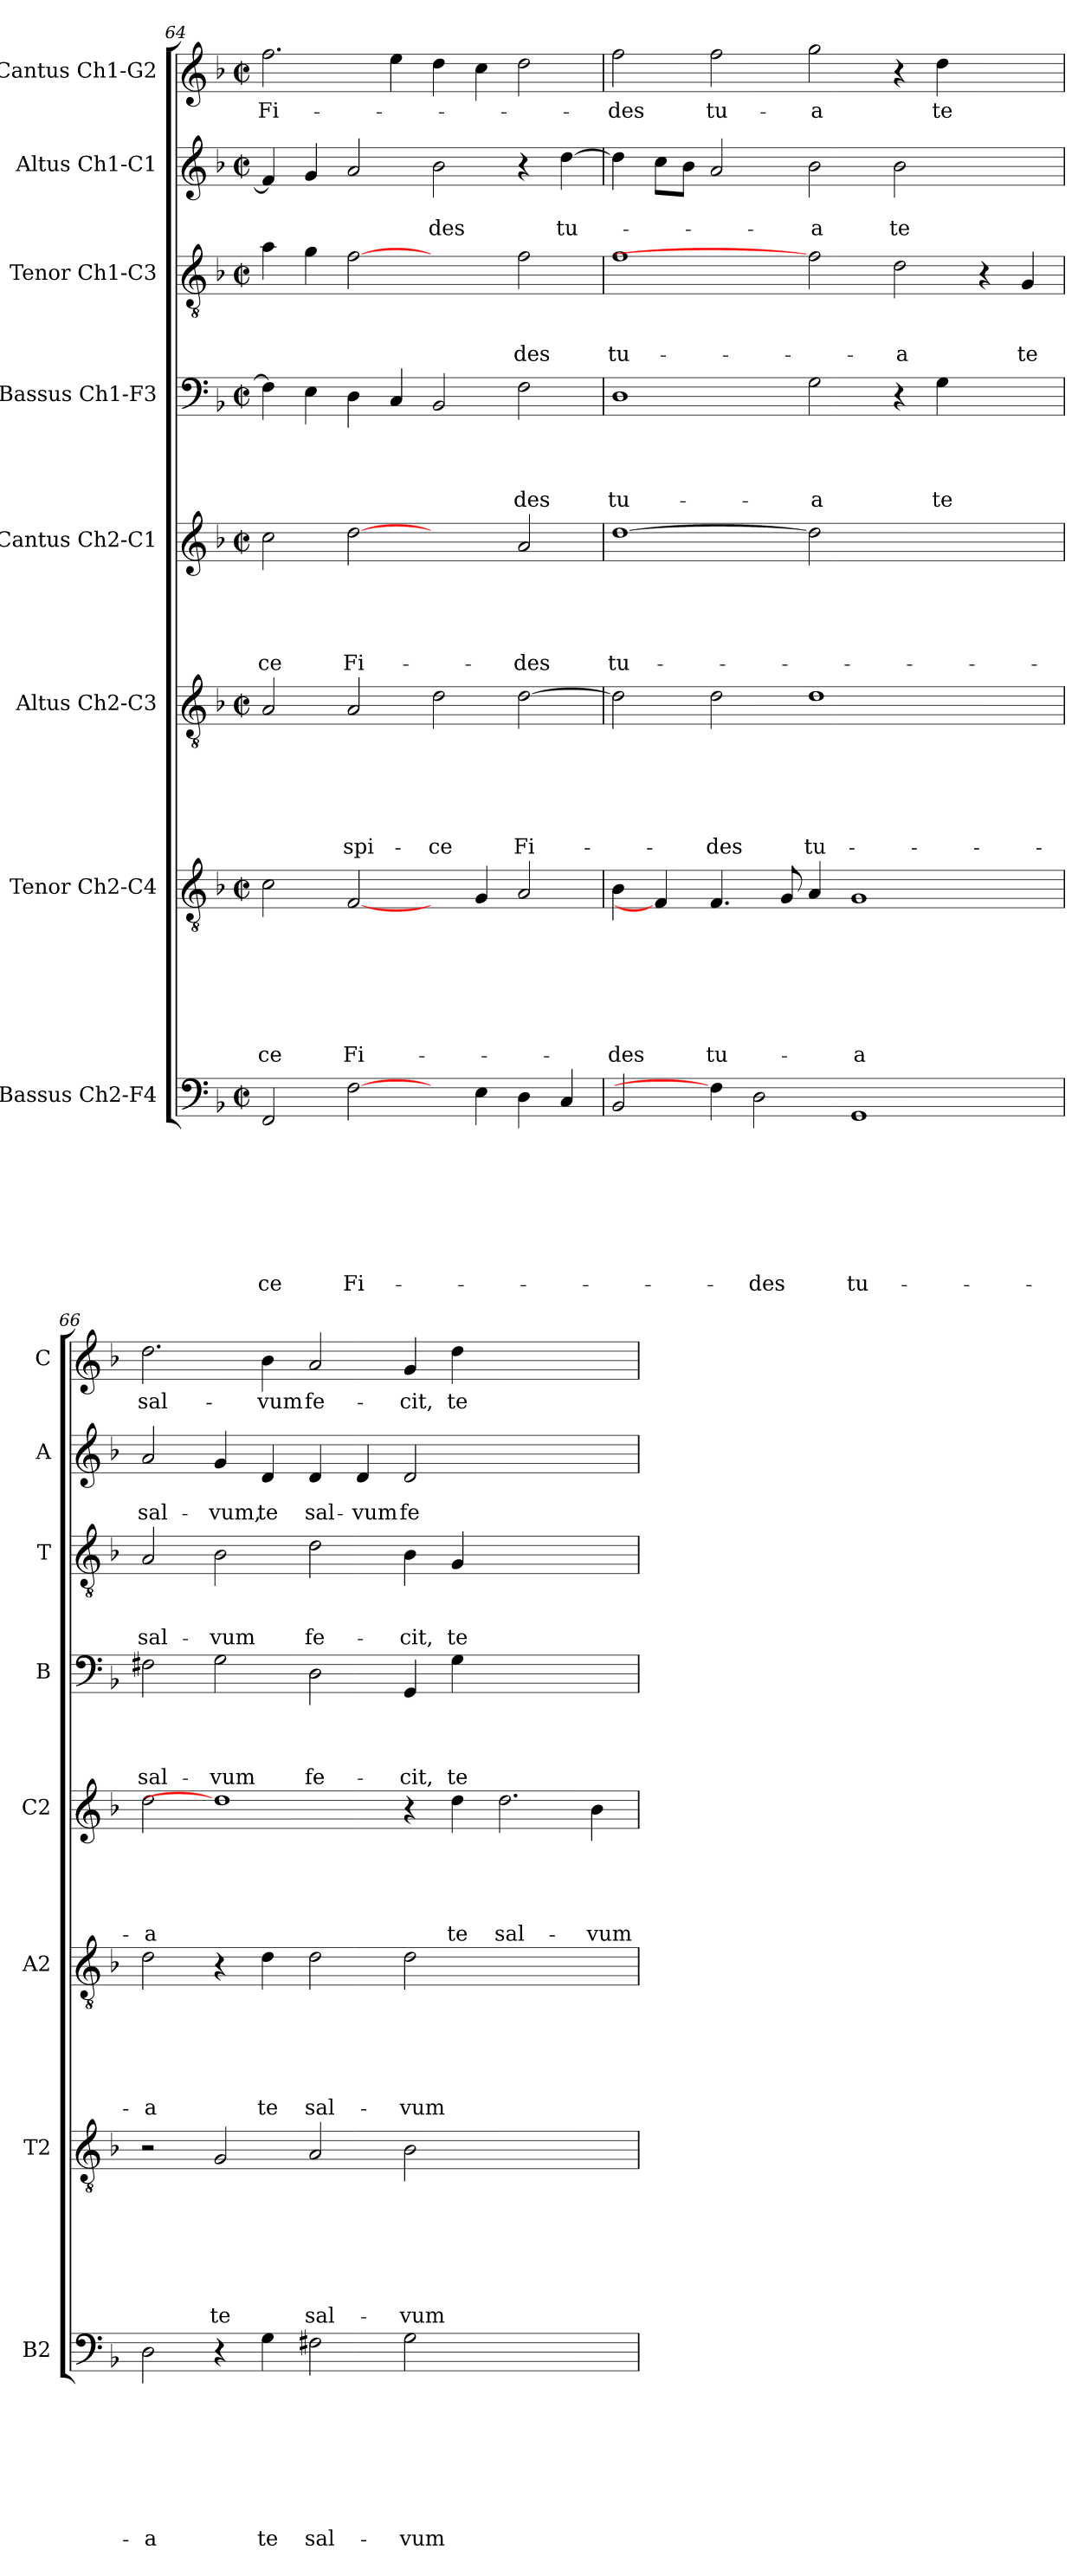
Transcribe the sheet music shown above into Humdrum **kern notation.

**kern	**text	**text	**text	**text	**text	**text	**text	**text	**kern	**text	**text	**text	**text	**text	**text	**text	**kern	**text	**text	**text	**text	**text	**text	**kern	**text	**text	**text	**text	**text	**kern	**text	**text	**text	**text	**kern	**text	**text	**text	**kern	**text	**text	**kern	**text
*part8	*part8	*part8	*part8	*part8	*part8	*part8	*part8	*part8	*part7	*part7	*part7	*part7	*part7	*part7	*part7	*part7	*part6	*part6	*part6	*part6	*part6	*part6	*part6	*part5	*part5	*part5	*part5	*part5	*part5	*part4	*part4	*part4	*part4	*part4	*part3	*part3	*part3	*part3	*part2	*part2	*part2	*part1	*part1
*staff8	*staff8	*staff8	*staff8	*staff8	*staff8	*staff8	*staff8	*staff8	*staff7	*staff7	*staff7	*staff7	*staff7	*staff7	*staff7	*staff7	*staff6	*staff6	*staff6	*staff6	*staff6	*staff6	*staff6	*staff5	*staff5	*staff5	*staff5	*staff5	*staff5	*staff4	*staff4	*staff4	*staff4	*staff4	*staff3	*staff3	*staff3	*staff3	*staff2	*staff2	*staff2	*staff1	*staff1
*I"Bassus Ch2-F4	*	*	*	*	*	*	*	*	*I"Tenor Ch2-C4	*	*	*	*	*	*	*	*I"Altus Ch2-C3	*	*	*	*	*	*	*I"Cantus Ch2-C1	*	*	*	*	*	*I"Bassus Ch1-F3	*	*	*	*	*I"Tenor Ch1-C3	*	*	*	*I"Altus Ch1-C1	*	*	*I"Cantus Ch1-G2	*
*I'B2	*	*	*	*	*	*	*	*	*I'T2	*	*	*	*	*	*	*	*I'A2	*	*	*	*	*	*	*I'C2	*	*	*	*	*	*I'B	*	*	*	*	*I'T	*	*	*	*I'A	*	*	*I'C	*
*clefF4	*	*	*	*	*	*	*	*	*clefGv2	*	*	*	*	*	*	*	*clefGv2	*	*	*	*	*	*	*clefG2	*	*	*	*	*	*clefF4	*	*	*	*	*clefGv2	*	*	*	*clefG2	*	*	*clefG2	*
*k[b-]	*	*	*	*	*	*	*	*	*k[b-]	*	*	*	*	*	*	*	*k[b-]	*	*	*	*	*	*	*k[b-]	*	*	*	*	*	*k[b-]	*	*	*	*	*k[b-]	*	*	*	*k[b-]	*	*	*k[b-]	*
*F:	*	*	*	*	*	*	*	*	*F:	*	*	*	*	*	*	*	*F:	*	*	*	*	*	*	*F:	*	*	*	*	*	*F:	*	*	*	*	*F:	*	*	*	*F:	*	*	*F:	*
*M2/2	*	*	*	*	*	*	*	*	*M2/2	*	*	*	*	*	*	*	*M2/2	*	*	*	*	*	*	*M2/2	*	*	*	*	*	*M2/2	*	*	*	*	*M2/2	*	*	*	*M2/2	*	*	*M2/2	*
*met(c|)	*	*	*	*	*	*	*	*	*met(c|)	*	*	*	*	*	*	*	*met(c|)	*	*	*	*	*	*	*met(c|)	*	*	*	*	*	*met(c|)	*	*	*	*	*met(c|)	*	*	*	*met(c|)	*	*	*met(c|)	*
=64	=64	=64	=64	=64	=64	=64	=64	=64	=64	=64	=64	=64	=64	=64	=64	=64	=64	=64	=64	=64	=64	=64	=64	=64	=64	=64	=64	=64	=64	=64	=64	=64	=64	=64	=64	=64	=64	=64	=64	=64	=64	=64	=64
!	!	!	!	!	!	!	!	!LO:LY:b	!	!	!	!	!	!	!	!LO:LY:b	!	!	!	!	!	!	!	!	!	!	!	!	!LO:LY:b	!	!	!	!	!	!	!	!	!	!	!	!	!	!LO:LY:b
2FF/	.	.	.	.	.	.	.	-ce	2c\	.	.	.	.	.	.	-ce	2A/	.	.	.	.	.	.	2cc\	.	.	.	.	-ce	4F\]	.	.	.	.	4a\	.	.	.	4f/]	.	.	2.ff\	Fi-
.	.	.	.	.	.	.	.	.	.	.	.	.	.	.	.	.	.	.	.	.	.	.	.	.	.	.	.	.	.	4E\	.	.	.	.	4g\	.	.	.	4g/	.	.	.	.
!	!	!	!	!	!	!	!	!LO:LY:b	!	!	!	!	!	!	!	!LO:LY:b	!	!	!	!	!	!	!LO:LY:b	!	!	!	!	!	!LO:LY:b	!	!	!	!	!	!	!	!	!	!	!	!	!	!
[2F\	.	.	.	.	.	.	.	Fi-	[2F/	.	.	.	.	.	.	Fi-	2A/	.	.	.	.	.	-spi-	[2dd	.	.	.	.	Fi-	4D\	.	.	.	.	[2f	.	.	.	2a/	.	.	.	.
.	.	.	.	.	.	.	.	.	.	.	.	.	.	.	.	.	.	.	.	.	.	.	.	.	.	.	.	.	.	4C/	.	.	.	.	.	.	.	.	.	.	.	4ee\	.
!	!	!	!	!	!	!	!	!	!	!	!	!	!	!	!	!	!	!	!	!	!	!	!LO:LY:b	!	!	!	!	!	!	!	!	!	!	!	!	!	!	!	!	!	!LO:LY:b	!	!
4ryy	.	.	.	.	.	.	.	.	4ryy	.	.	.	.	.	.	.	2d\	.	.	.	.	.	-ce	2ryy	.	.	.	.	.	2BB-/	.	.	.	.	2ryy	.	.	.	2b-\	.	-des	4dd\	.
4E\	.	.	.	.	.	.	.	.	4G/	.	.	.	.	.	.	.	.	.	.	.	.	.	.	.	.	.	.	.	.	.	.	.	.	.	.	.	.	.	.	.	.	4cc\	.
!	!	!	!	!	!	!	!	!	!	!	!	!	!	!	!	!	!	!	!	!	!	!	!LO:LY:b	!	!	!	!	!	!LO:LY:b	!	!	!	!	!LO:LY:b	!	!	!	!LO:LY:b	!	!	!	!	!
4D\	.	.	.	.	.	.	.	.	2A/	.	.	.	.	.	.	.	[2d\	.	.	.	.	.	Fi-	2a/	.	.	.	.	-des	2F\	.	.	.	-des	2f\	.	.	-des	4r	.	.	2dd\	.
!	!	!	!	!	!	!	!	!	!	!	!	!	!	!	!	!	!	!	!	!	!	!	!	!	!	!	!	!	!	!	!	!	!	!	!	!	!	!	!	!	!LO:LY:b	!	!
4C/	.	.	.	.	.	.	.	.	.	.	.	.	.	.	.	.	.	.	.	.	.	.	.	.	.	.	.	.	.	.	.	.	.	.	.	.	.	.	[4dd\	.	tu-	.	.
!!LO:LB:g=z
=65	=65	=65	=65	=65	=65	=65	=65	=65	=65	=65	=65	=65	=65	=65	=65	=65	=65	=65	=65	=65	=65	=65	=65	=65	=65	=65	=65	=65	=65	=65	=65	=65	=65	=65	=65	=65	=65	=65	=65	=65	=65	=65	=65
!	!	!	!	!	!	!	!	!	!	!	!	!	!	!	!	!LO:LY:b	!	!	!	!	!	!	!	!	!	!	!	!	!LO:LY:b	!	!	!	!	!LO:LY:b	!	!	!	!LO:LY:b	!	!	!	!	!LO:LY:b
2BB-/	.	.	.	.	.	.	.	.	4B-\	.	.	.	.	.	.	-des	2d\]	.	.	.	.	.	.	[1dd	.	.	.	.	tu-	1D	.	.	.	tu-	1f	.	.	tu-	4dd\]	.	.	2ff\	-des
.	.	.	.	.	.	.	.	.	4F/]	.	.	.	.	.	.	.	.	.	.	.	.	.	.	.	.	.	.	.	.	.	.	.	.	.	.	.	.	.	8cc\L	.	.	.	.
.	.	.	.	.	.	.	.	.	.	.	.	.	.	.	.	.	.	.	.	.	.	.	.	.	.	.	.	.	.	.	.	.	.	.	.	.	.	.	8b-\J	.	.	.	.
!	!	!	!	!	!	!	!	!	!	!	!	!	!	!	!	!LO:LY:b	!	!	!	!	!	!	!LO:LY:b	!	!	!	!	!	!	!	!	!	!	!	!	!	!	!	!	!	!	!	!LO:LY:b
4F\]	.	.	.	.	.	.	.	.	4.F/	.	.	.	.	.	.	tu-	2d\	.	.	.	.	.	-des	.	.	.	.	.	.	.	.	.	.	.	.	.	.	.	2a/	.	.	2ff\	tu-
!	!	!	!	!	!	!	!	!LO:LY:b	!	!	!	!	!	!	!	!	!	!	!	!	!	!	!	!	!	!	!	!	!	!	!	!	!	!	!	!	!	!	!	!	!	!	!
2D\	.	.	.	.	.	.	.	-des	.	.	.	.	.	.	.	.	.	.	.	.	.	.	.	.	.	.	.	.	.	.	.	.	.	.	.	.	.	.	.	.	.	.	.
.	.	.	.	.	.	.	.	.	8G/	.	.	.	.	.	.	.	.	.	.	.	.	.	.	.	.	.	.	.	.	.	.	.	.	.	.	.	.	.	.	.	.	.	.
!	!	!	!	!	!	!	!	!	!	!	!	!	!	!	!	!	!	!	!	!	!	!	!LO:LY:b	!	!	!	!	!	!	!	!	!	!	!LO:LY:b	!	!	!	!	!	!	!LO:LY:b	!	!LO:LY:b
.	.	.	.	.	.	.	.	.	4A/	.	.	.	.	.	.	.	1d	.	.	.	.	.	tu-	2dd]	.	.	.	.	.	2G\	.	.	.	-a	2f]	.	.	.	2b-\	.	-a	2gg\	-a
!	!	!	!	!	!	!	!	!LO:LY:b	!	!	!	!	!	!	!	!LO:LY:b	!	!	!	!	!	!	!	!	!	!	!	!	!	!	!	!	!	!	!	!	!	!	!	!	!	!	!
1GG	.	.	.	.	.	.	.	tu-	1G	.	.	.	.	.	.	-a	.	.	.	.	.	.	.	.	.	.	.	.	.	.	.	.	.	.	.	.	.	.	.	.	.	.	.
!	!	!	!	!	!	!	!	!	!	!	!	!	!	!	!	!	!	!	!	!	!	!	!	!	!	!	!	!	!	!	!	!	!	!	!	!	!	!LO:LY:b	!	!	!LO:LY:b	!	!
.	.	.	.	.	.	.	.	.	.	.	.	.	.	.	.	.	.	.	.	.	.	.	.	1ryy	.	.	.	.	.	4r	.	.	.	.	2d\	.	.	-a	2b-\	.	te	4r	.
!	!	!	!	!	!	!	!	!	!	!	!	!	!	!	!	!	!	!	!	!	!	!	!	!	!	!	!	!	!	!	!	!	!	!LO:LY:b	!	!	!	!	!	!	!	!	!LO:LY:b
.	.	.	.	.	.	.	.	.	.	.	.	.	.	.	.	.	.	.	.	.	.	.	.	.	.	.	.	.	.	4G\	.	.	.	te	.	.	.	.	.	.	.	4dd\	te
.	.	.	.	.	.	.	.	.	.	.	.	.	.	.	.	.	2ryy	.	.	.	.	.	.	.	.	.	.	.	.	2ryy	.	.	.	.	4r	.	.	.	2ryy	.	.	2ryy	.
!	!	!	!	!	!	!	!	!	!	!	!	!	!	!	!	!	!	!	!	!	!	!	!	!	!	!	!	!	!	!	!	!	!	!	!	!	!	!LO:LY:b	!	!	!	!	!
4ryy	.	.	.	.	.	.	.	.	4ryy	.	.	.	.	.	.	.	.	.	.	.	.	.	.	.	.	.	.	.	.	.	.	.	.	.	4G/	.	.	te	.	.	.	.	.
=66	=66	=66	=66	=66	=66	=66	=66	=66	=66	=66	=66	=66	=66	=66	=66	=66	=66	=66	=66	=66	=66	=66	=66	=66	=66	=66	=66	=66	=66	=66	=66	=66	=66	=66	=66	=66	=66	=66	=66	=66	=66	=66	=66
!	!	!	!	!	!	!	!	!LO:LY:b	!	!	!	!	!	!	!	!	!	!	!	!	!	!	!LO:LY:b	!	!	!	!	!	!LO:LY:b	!	!	!	!	!LO:LY:b	!	!	!	!LO:LY:b	!	!	!LO:LY:b	!	!LO:LY:b
2D\	.	.	.	.	.	.	.	-a	2r	.	.	.	.	.	.	.	2d\	.	.	.	.	.	-a	2dd\	.	.	.	.	-a	2F#X\	.	.	.	sal-	2A/	.	.	sal-	2a/	.	sal-	2.dd\	sal-
!	!	!	!	!	!	!	!	!	!	!	!	!	!	!	!	!LO:LY:b	!	!	!	!	!	!	!	!	!	!	!	!	!	!	!	!	!	!LO:LY:b	!	!	!	!LO:LY:b	!	!	!LO:LY:b	!	!
4r	.	.	.	.	.	.	.	.	2G/	.	.	.	.	.	.	te	4r	.	.	.	.	.	.	1dd]	.	.	.	.	.	2G\	.	.	.	-vum	2B-\	.	.	-vum	4g/	.	-vum,	.	.
!	!	!	!	!	!	!	!	!LO:LY:b	!	!	!	!	!	!	!	!	!	!	!	!	!	!	!LO:LY:b	!	!	!	!	!	!	!	!	!	!	!	!	!	!	!	!	!	!LO:LY:b	!	!LO:LY:b
4G\	.	.	.	.	.	.	.	te	.	.	.	.	.	.	.	.	4d\	.	.	.	.	.	te	.	.	.	.	.	.	.	.	.	.	.	.	.	.	.	4d/	.	te	4b-\	-vum
!	!	!	!	!	!	!	!	!LO:LY:b	!	!	!	!	!	!	!	!LO:LY:b	!	!	!	!	!	!	!LO:LY:b	!	!	!	!	!	!	!	!	!	!	!LO:LY:b	!	!	!	!LO:LY:b	!	!	!LO:LY:b	!	!LO:LY:b
2F#X\	.	.	.	.	.	.	.	sal-	2A/	.	.	.	.	.	.	sal-	2d\	.	.	.	.	.	sal-	.	.	.	.	.	.	2D\	.	.	.	fe-	2d\	.	.	fe-	4d/	.	sal-	2a/	fe-
!	!	!	!	!	!	!	!	!	!	!	!	!	!	!	!	!	!	!	!	!	!	!	!	!	!	!	!	!	!	!	!	!	!	!	!	!	!	!	!	!	!LO:LY:b	!	!
.	.	.	.	.	.	.	.	.	.	.	.	.	.	.	.	.	.	.	.	.	.	.	.	.	.	.	.	.	.	.	.	.	.	.	.	.	.	.	4d/	.	-vum	.	.
!	!	!	!	!	!	!	!	!LO:LY:b	!	!	!	!	!	!	!	!LO:LY:b	!	!	!	!	!	!	!LO:LY:b	!	!	!	!	!	!	!	!	!	!	!LO:LY:b	!	!	!	!LO:LY:b	!	!	!LO:LY:b	!	!LO:LY:b
2G\	.	.	.	.	.	.	.	-vum	2B-\	.	.	.	.	.	.	-vum	2d\	.	.	.	.	.	-vum	4r	.	.	.	.	.	4GG/	.	.	.	-cit,	4B-\	.	.	-cit,	2d/	.	fe-	4g/	-cit,
!	!	!	!	!	!	!	!	!	!	!	!	!	!	!	!	!	!	!	!	!	!	!	!	!	!	!	!	!	!LO:LY:b	!	!	!	!	!LO:LY:b	!	!	!	!LO:LY:b	!	!	!	!	!LO:LY:b
.	.	.	.	.	.	.	.	.	.	.	.	.	.	.	.	.	.	.	.	.	.	.	.	4dd\	.	.	.	.	te	4G\	.	.	.	te	4G/	.	.	te	.	.	.	4dd\	te
!	!	!	!	!	!	!	!	!	!	!	!	!	!	!	!	!	!	!	!	!	!	!	!	!	!	!	!	!	!LO:LY:b	!	!	!	!	!	!	!	!	!	!	!	!	!	!
1ryy	.	.	.	.	.	.	.	.	1ryy	.	.	.	.	.	.	.	1ryy	.	.	.	.	.	.	2.dd\	.	.	.	.	sal-	1ryy	.	.	.	.	1ryy	.	.	.	1ryy	.	.	1ryy	.
!	!	!	!	!	!	!	!	!	!	!	!	!	!	!	!	!	!	!	!	!	!	!	!	!	!	!	!	!	!LO:LY:b	!	!	!	!	!	!	!	!	!	!	!	!	!	!
.	.	.	.	.	.	.	.	.	.	.	.	.	.	.	.	.	.	.	.	.	.	.	.	4b-\	.	.	.	.	-vum	.	.	.	.	.	.	.	.	.	.	.	.	.	.
=	=	=	=	=	=	=	=	=	=	=	=	=	=	=	=	=	=	=	=	=	=	=	=	=	=	=	=	=	=	=	=	=	=	=	=	=	=	=	=	=	=	=	=
*-	*-	*-	*-	*-	*-	*-	*-	*-	*-	*-	*-	*-	*-	*-	*-	*-	*-	*-	*-	*-	*-	*-	*-	*-	*-	*-	*-	*-	*-	*-	*-	*-	*-	*-	*-	*-	*-	*-	*-	*-	*-	*-	*-
